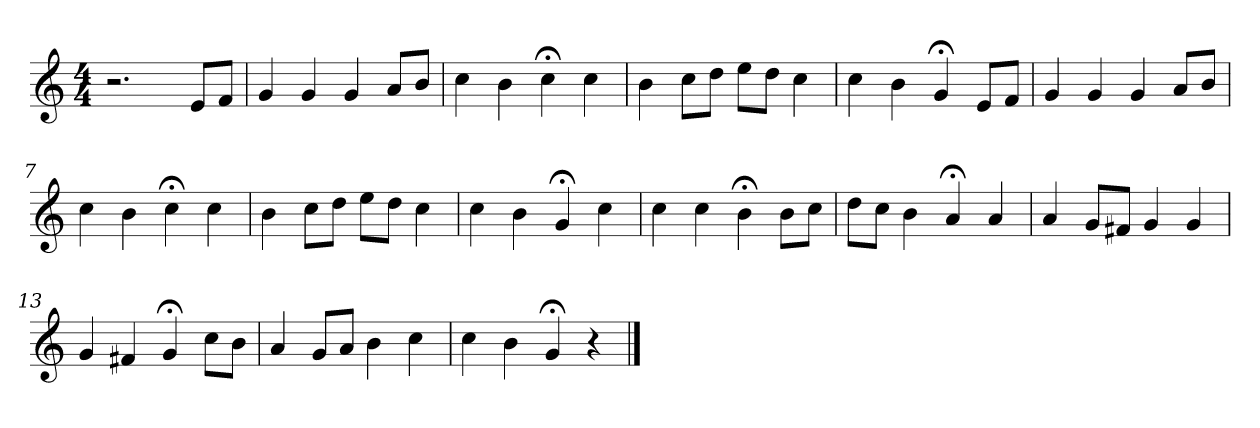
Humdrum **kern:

**kern
*part1
*staff1
*clefG2
*k[]
*C:
*M4/4
=1
2.r
8e/L
8f/J
=2
4g
4g
4g
8a/L
8b/J
=3
4cc
4b
4cc;<
4cc
=4
4b
8cc\L
8dd\J
8ee\L
8dd\J
4cc
=5
4cc
4b
4g;<
8e/L
8f/J
=6
4g
4g
4g
8a/L
8b/J
=7
4cc
4b
4cc;<
4cc
=8
4b
8cc\L
8dd\J
8ee\L
8dd\J
4cc
=9
4cc
4b
4g;<
4cc
=10
4cc
4cc
4b;<
8b\L
8cc\J
=11
8dd\L
8cc\J
4b
4a;<
4a
=12
4a
8g/L
8f#X/J
4g
4g
=13
4g
4f#X
4g;<
8cc\L
8b\J
=14
4a
8g/L
8a/J
4b
4cc
=15
4cc
4b
4g;<
4r
==
*-
